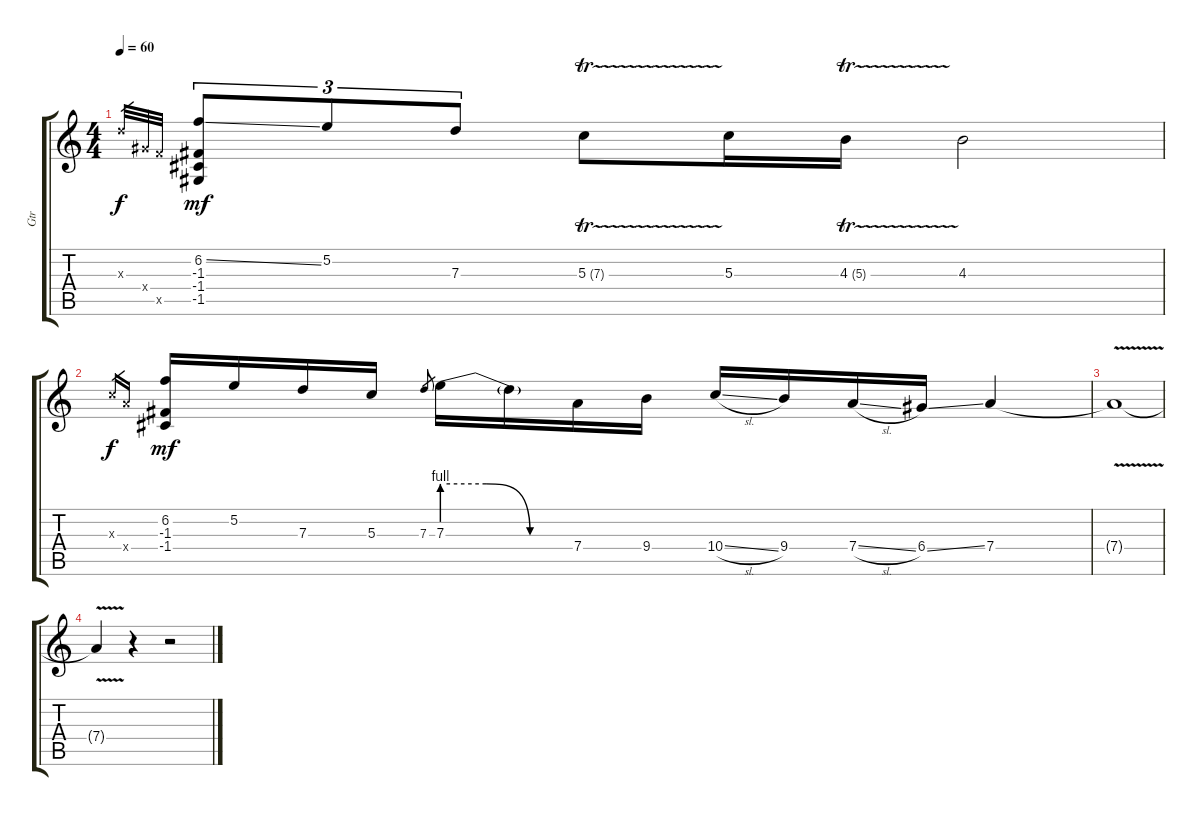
\track ("Gtr" "Gtr") {instrument distortionguitar}
\staff {score tabs}
\tuning (E4 B3 G3 D3 A2 E2) {hide}
\ts (4 4)
\tempo 60
\clef g2
\ks c
7.3{x}.32{gr dy f} 6.4{x}.32{gr} 8.5{x}.32{gr} (6.2{ss} -1.3 -1.4 -1.5).8{tu (3 2) dy mf} 5.2.8{tu (3 2)} 7.3.8{tu (3 2)} 5.3{tr (7 32)}.8 5.3.16 4.3{tr (5 32)}.16 4.3.2 |
5.3{x}.16{gr dy f} 7.4{x}.16{gr} (6.2 -1.3 -1.4).16{dy mf} 5.2.16 7.3.16 5.3.16 7.3.8{gr} 7.3{be (custom 0 4 20 4 40 0 60 0)}.16 7.3{t}.16 7.4.16 9.4.16 10.4{sl}.16 9.4.16 7.4{sl}.16 6.4{ss}.16 7.4.4 |
7.4{v t}.1 |
7.4{v t}.4 r.4 r.2
